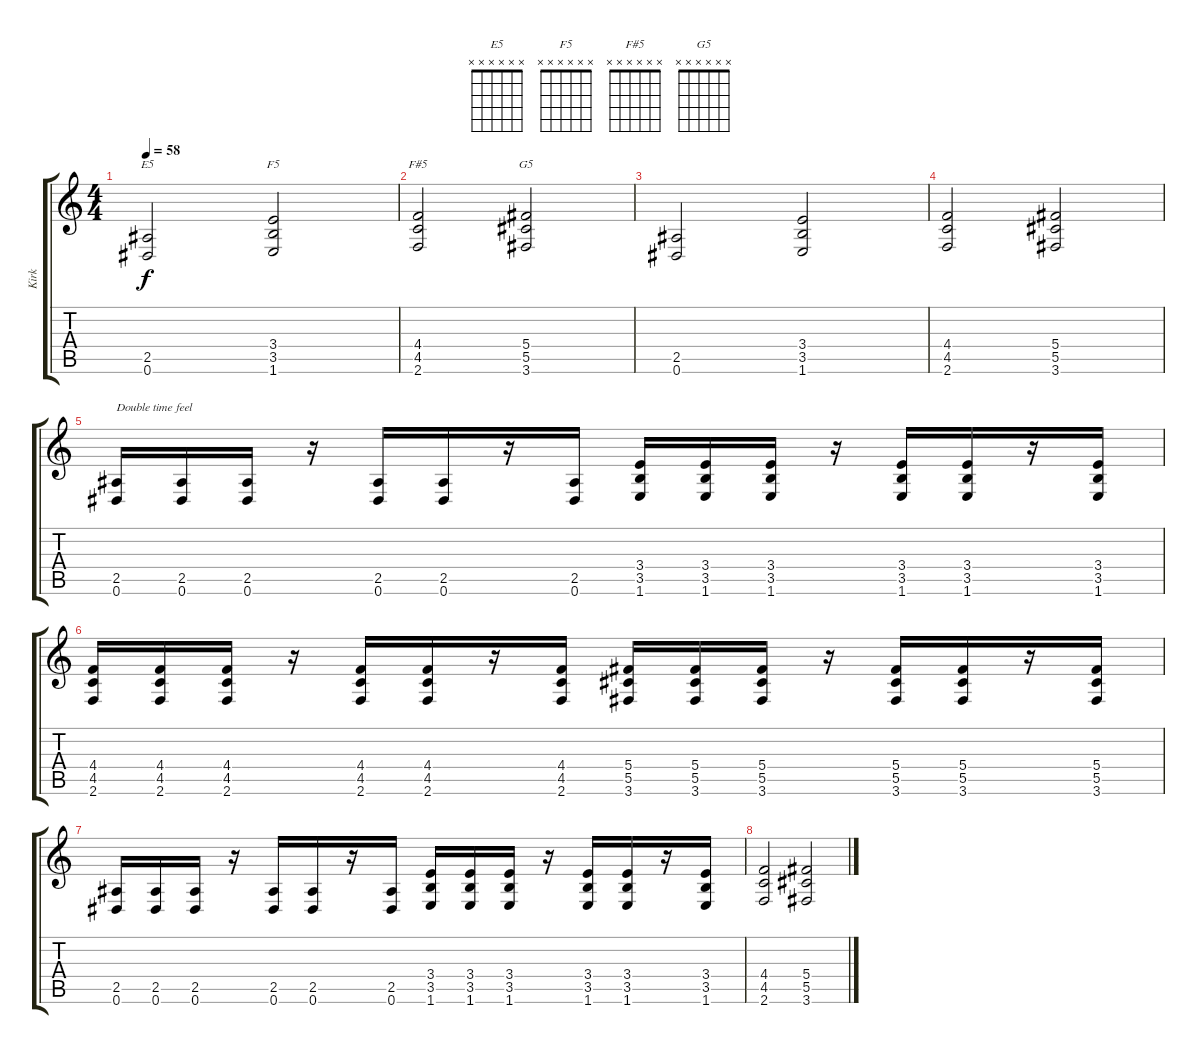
\track ("Kirk " "Kirk ") {instrument distortionguitar}
\staff {score tabs}
\tuning (Eb4 Bb3 Gb3 Db3 Ab2 Eb2) {hide}
\chord ("E5" x x x x x x)
\chord ("F5" x x x x x x)
\chord ("F#5" x x x x x x)
\chord ("G5" x x x x x x)
\ts (4 4)
\tempo 58
\clef g2
\ks c
(2.5 0.6).2{ch "E5" dy f} (3.4 3.5 1.6).2{ch "F5"} |
(4.4 4.5 2.6).2{ch "F#5"} (5.4 5.5 3.6).2{ch "G5"} |
(2.5 0.6).2 (3.4 3.5 1.6).2 |
(4.4 4.5 2.6).2 (5.4 5.5 3.6).2 |
(2.5 0.6).16{txt "Double time feel"} (2.5 0.6).16 (2.5 0.6).16 r.16 (2.5 0.6).16 (2.5 0.6).16 r.16 (2.5 0.6).16 (3.4 3.5 1.6).16 (3.4 3.5 1.6).16 (3.4 3.5 1.6).16 r.16 (3.4 3.5 1.6).16 (3.4 3.5 1.6).16 r.16 (3.4 3.5 1.6).16 |
(4.4 4.5 2.6).16 (4.4 4.5 2.6).16 (4.4 4.5 2.6).16 r.16 (4.4 4.5 2.6).16 (4.4 4.5 2.6).16 r.16 (4.4 4.5 2.6).16 (5.4 5.5 3.6).16 (5.4 5.5 3.6).16 (5.4 5.5 3.6).16 r.16 (5.4 5.5 3.6).16 (5.4 5.5 3.6).16 r.16 (5.4 5.5 3.6).16 |
(2.5 0.6).16 (2.5 0.6).16 (2.5 0.6).16 r.16 (2.5 0.6).16 (2.5 0.6).16 r.16 (2.5 0.6).16 (3.4 3.5 1.6).16 (3.4 3.5 1.6).16 (3.4 3.5 1.6).16 r.16 (3.4 3.5 1.6).16 (3.4 3.5 1.6).16 r.16 (3.4 3.5 1.6).16 |
(4.4 4.5 2.6).2 (5.4 5.5 3.6).2
